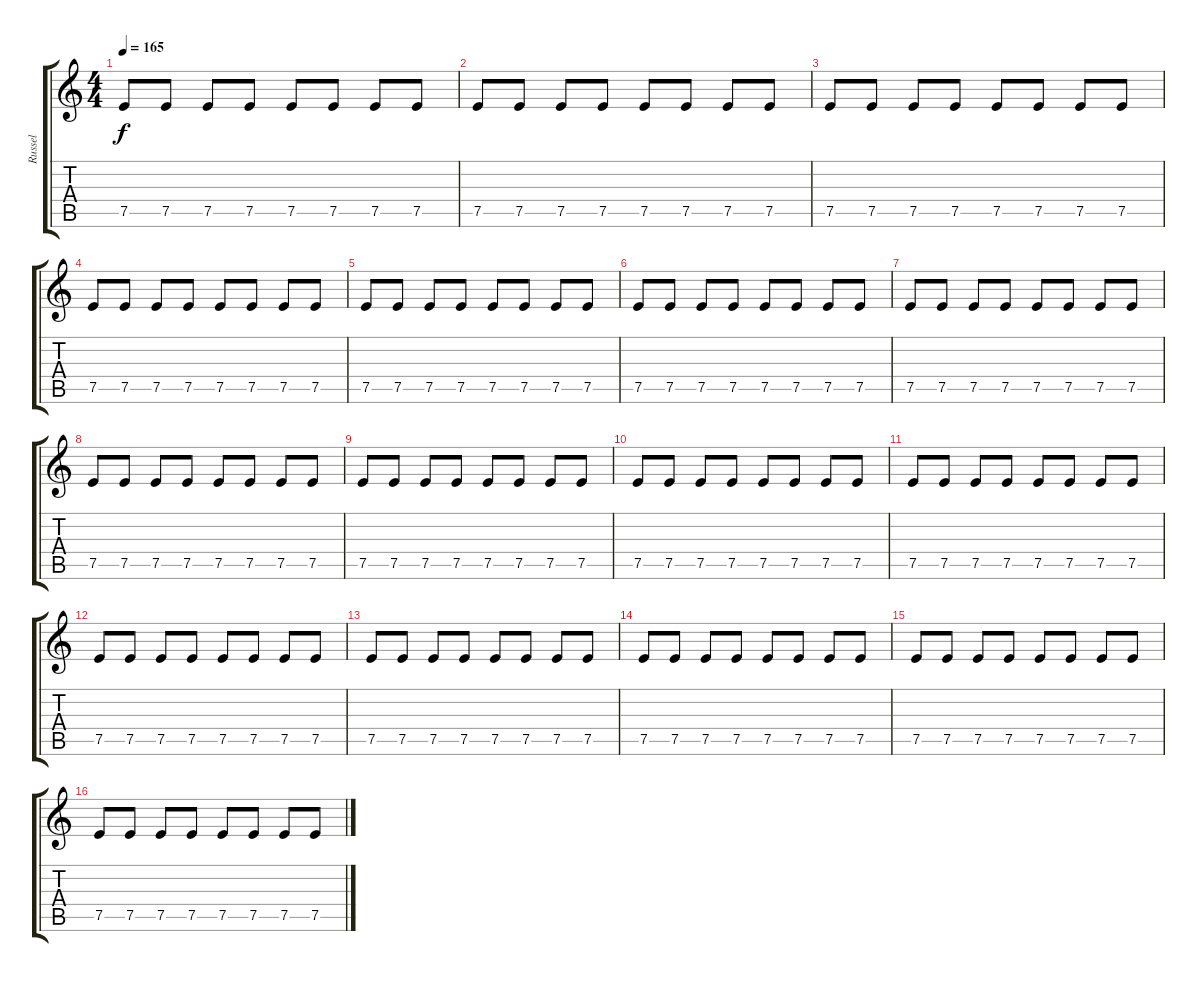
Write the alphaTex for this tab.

\track ("Russel" "Russel") {instrument electricguitarclean}
\staff {score tabs}
\tuning (E4 B3 G3 D3 A2 E2) {hide}
\ts (4 4)
\tempo 165
\clef g2
\ks c
7.5.8{dy f} 7.5.8 7.5.8 7.5.8 7.5.8 7.5.8 7.5.8 7.5.8 |
7.5.8 7.5.8 7.5.8 7.5.8 7.5.8 7.5.8 7.5.8 7.5.8 |
7.5.8 7.5.8 7.5.8 7.5.8 7.5.8 7.5.8 7.5.8 7.5.8 |
7.5.8 7.5.8 7.5.8 7.5.8 7.5.8 7.5.8 7.5.8 7.5.8 |
7.5.8{volume 9} 7.5.8 7.5.8 7.5.8 7.5.8 7.5.8 7.5.8 7.5.8 |
7.5.8 7.5.8 7.5.8 7.5.8 7.5.8 7.5.8 7.5.8 7.5.8 |
7.5.8 7.5.8 7.5.8 7.5.8 7.5.8 7.5.8 7.5.8 7.5.8 |
7.5.8 7.5.8 7.5.8 7.5.8 7.5.8 7.5.8 7.5.8 7.5.8 |
7.5.8 7.5.8 7.5.8 7.5.8 7.5.8 7.5.8 7.5.8 7.5.8 |
7.5.8 7.5.8 7.5.8 7.5.8 7.5.8 7.5.8 7.5.8 7.5.8 |
7.5.8 7.5.8 7.5.8 7.5.8 7.5.8 7.5.8 7.5.8 7.5.8 |
7.5.8 7.5.8 7.5.8 7.5.8 7.5.8 7.5.8 7.5.8 7.5.8 |
7.5.8{volume 9} 7.5.8 7.5.8 7.5.8 7.5.8 7.5.8 7.5.8 7.5.8 |
7.5.8 7.5.8 7.5.8 7.5.8 7.5.8 7.5.8 7.5.8 7.5.8 |
7.5.8 7.5.8 7.5.8 7.5.8 7.5.8 7.5.8 7.5.8 7.5.8 |
7.5.8 7.5.8 7.5.8 7.5.8 7.5.8 7.5.8 7.5.8 7.5.8
